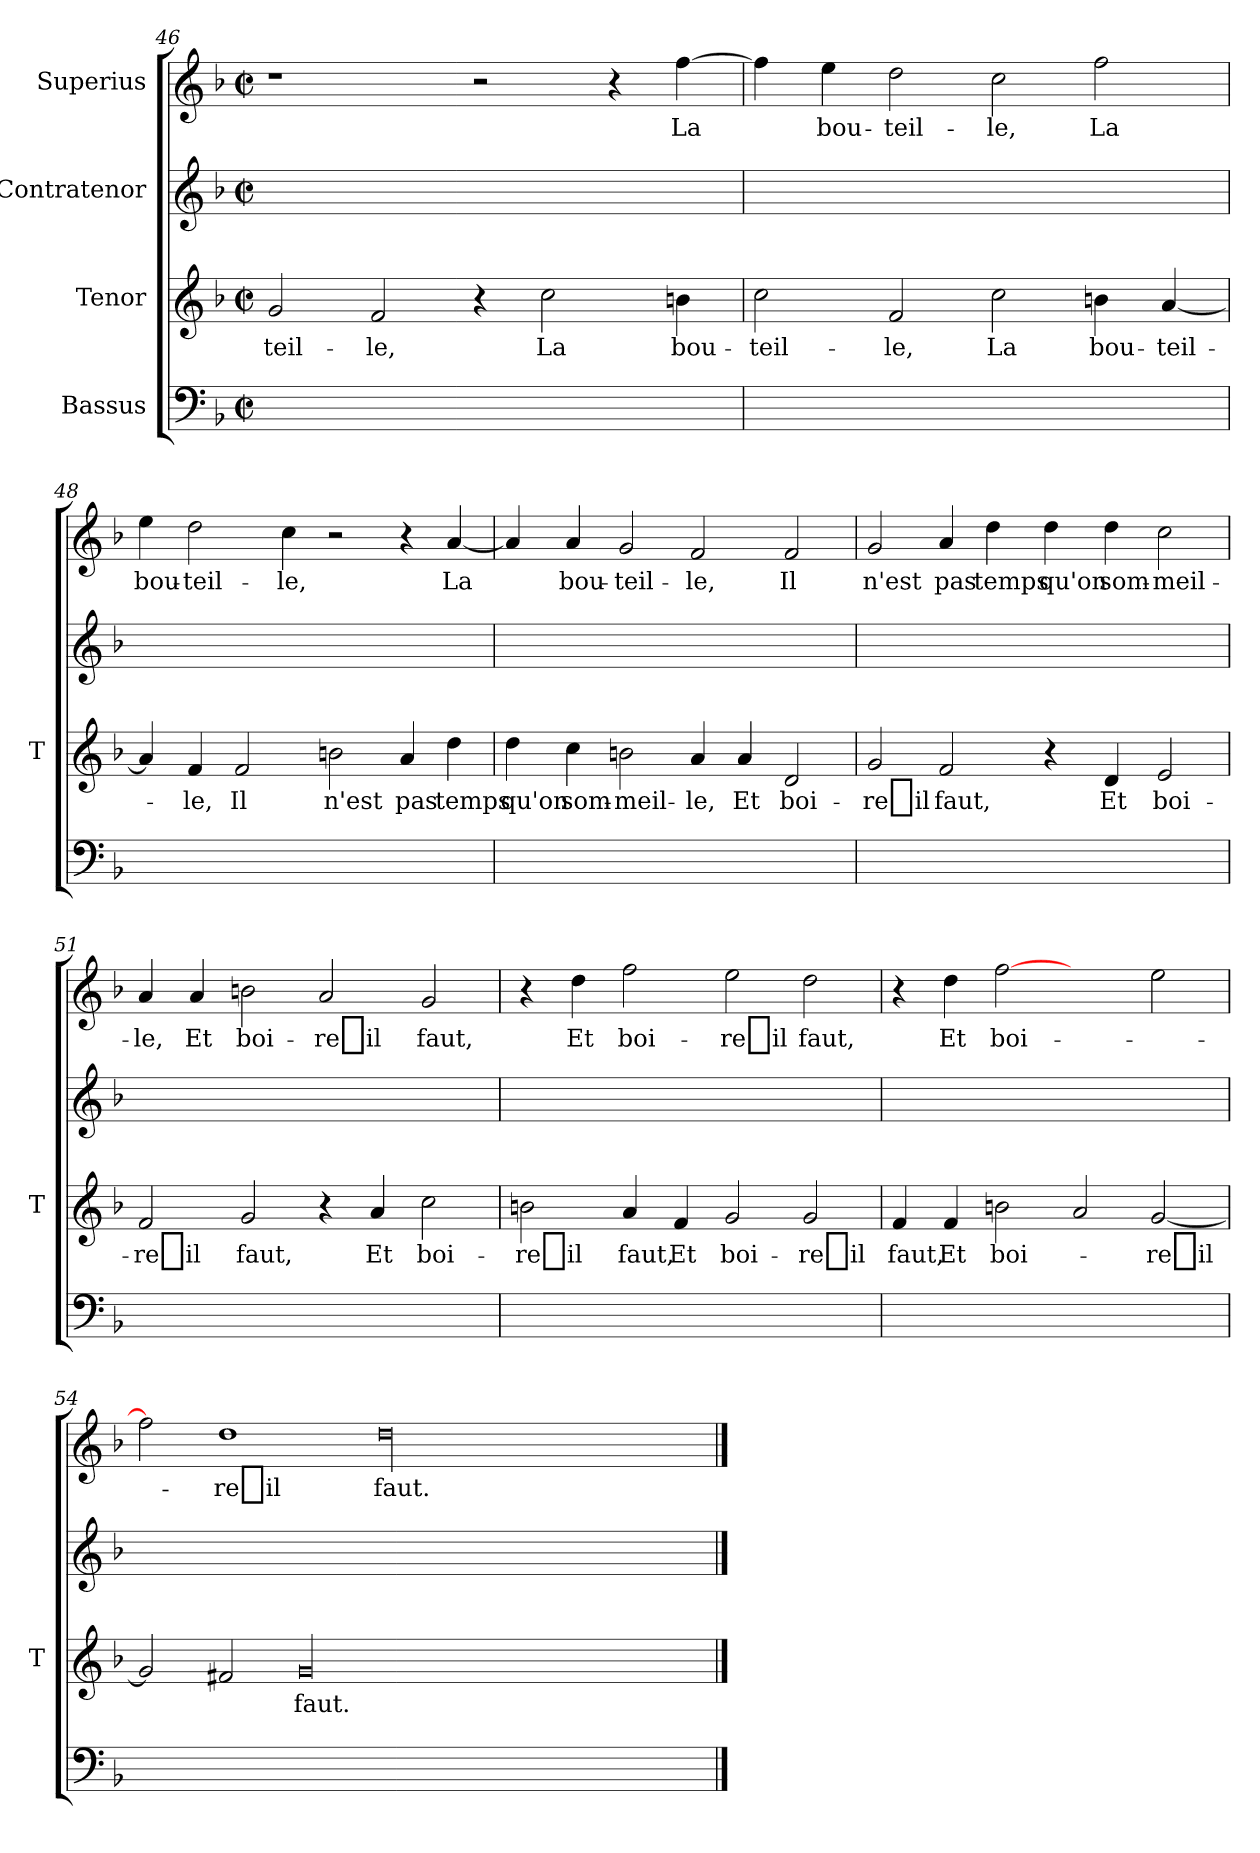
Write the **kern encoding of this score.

**kern	**kern	**text	**kern	**kern	**text
*part4	*part3	*part3	*part2	*part1	*part1
*staff4	*staff3	*staff3	*staff2	*staff1	*staff1
*I"Bassus	*I"Tenor	*	*I"Contratenor	*I"Superius	*
*	*I'T	*	*	*	*
*clefF4	*clefG2	*	*clefG2	*clefG2	*
*k[b-]	*k[b-]	*	*k[b-]	*k[b-]	*
*F:	*F:	*	*F:	*F:	*
*M2/2	*M2/2	*	*M2/2	*M2/2	*
*met(c|)	*met(c|)	*	*met(c|)	*met(c|)	*
=46	=46	=46	=46	=46	=46
1ryy	2g	teil-	1ryy	1r	.
.	2f	-le,	.	.	.
1ryy	4r	.	1ryy	2r	.
.	2cc	-La	.	.	.
.	.	.	.	4r	.
.	4b	bou-	.	[4ff	-La
=47	=47	=47	=47	=47	=47
1ryy	2cc	teil-	1ryy	4ff]	.
.	.	.	.	4ee	bou-
.	2f	-le,	.	2dd	teil-
1ryy	2cc	-La	1ryy	2cc	-le,
.	4b	bou-	.	2ff	-La
.	[4a	teil-	.	.	.
=48	=48	=48	=48	=48	=48
1ryy	4a]	.	1ryy	4ee	bou-
.	4f	-le,	.	2dd	teil-
.	2f	-Il	.	.	.
.	.	.	.	4cc	-le,
1ryy	2b	-n'est	1ryy	2r	.
.	4a	-pas	.	4r	.
.	4dd	-temps	.	[4a	-La
!!LO:PB:g=z
=49	=49	=49	=49	=49	=49
1ryy	4dd	-qu'on	1ryy	4a]	.
.	4cc	som-	.	4a	bou-
.	2b	meil-	.	2g	teil-
1ryy	4a	-le,	1ryy	2f	-le,
.	4a	-Et	.	.	.
.	2d	boi-	.	2f	-Il
=50	=50	=50	=50	=50	=50
1ryy	2g	-re_il	1ryy	2g	-n'est
.	2f	-faut,	.	4a	-pas
.	.	.	.	4dd	-temps
1ryy	4r	.	1ryy	4dd	-qu'on
.	4d	-Et	.	4dd	som-
.	2e	boi-	.	2cc	meil-
=51	=51	=51	=51	=51	=51
1ryy	2f	-re_il	1ryy	4a	-le,
.	.	.	.	4a	-Et
.	2g	-faut,	.	2bn	boi-
1ryy	4r	.	1ryy	2a	-re_il
.	4a	-Et	.	.	.
.	2cc	boi-	.	2g	-faut,
=52	=52	=52	=52	=52	=52
1ryy	2b	-re_il	1ryy	4r	.
.	.	.	.	4dd	-Et
.	4a	-faut,	.	2ff	boi-
.	4f	-Et	.	.	.
1ryy	2g	boi-	1ryy	2ee	-re_il
.	2g	-re_il	.	2dd	-faut,
=53	=53	=53	=53	=53	=53
1ryy	4f	-faut,	1ryy	4r	.
.	4f	-Et	.	4dd	-Et
.	2b	boi-	.	[2ff	boi-
1ryy	2a	.	1ryy	2ryy	.
.	[2g	-re_il	.	2ee	.
=54	=54	=54	=54	=54	=54
1ryy	2g]	.	1ryy	2ff]	.
.	2f#X	.	.	1dd	-re_il
00ryy	00g	-faut.	00ryy	.	.
.	.	.	.	00dd	-faut.
2ryy	2ryy	.	2ryy	.	.
==	==	==	==	==	==
*-	*-	*-	*-	*-	*-
